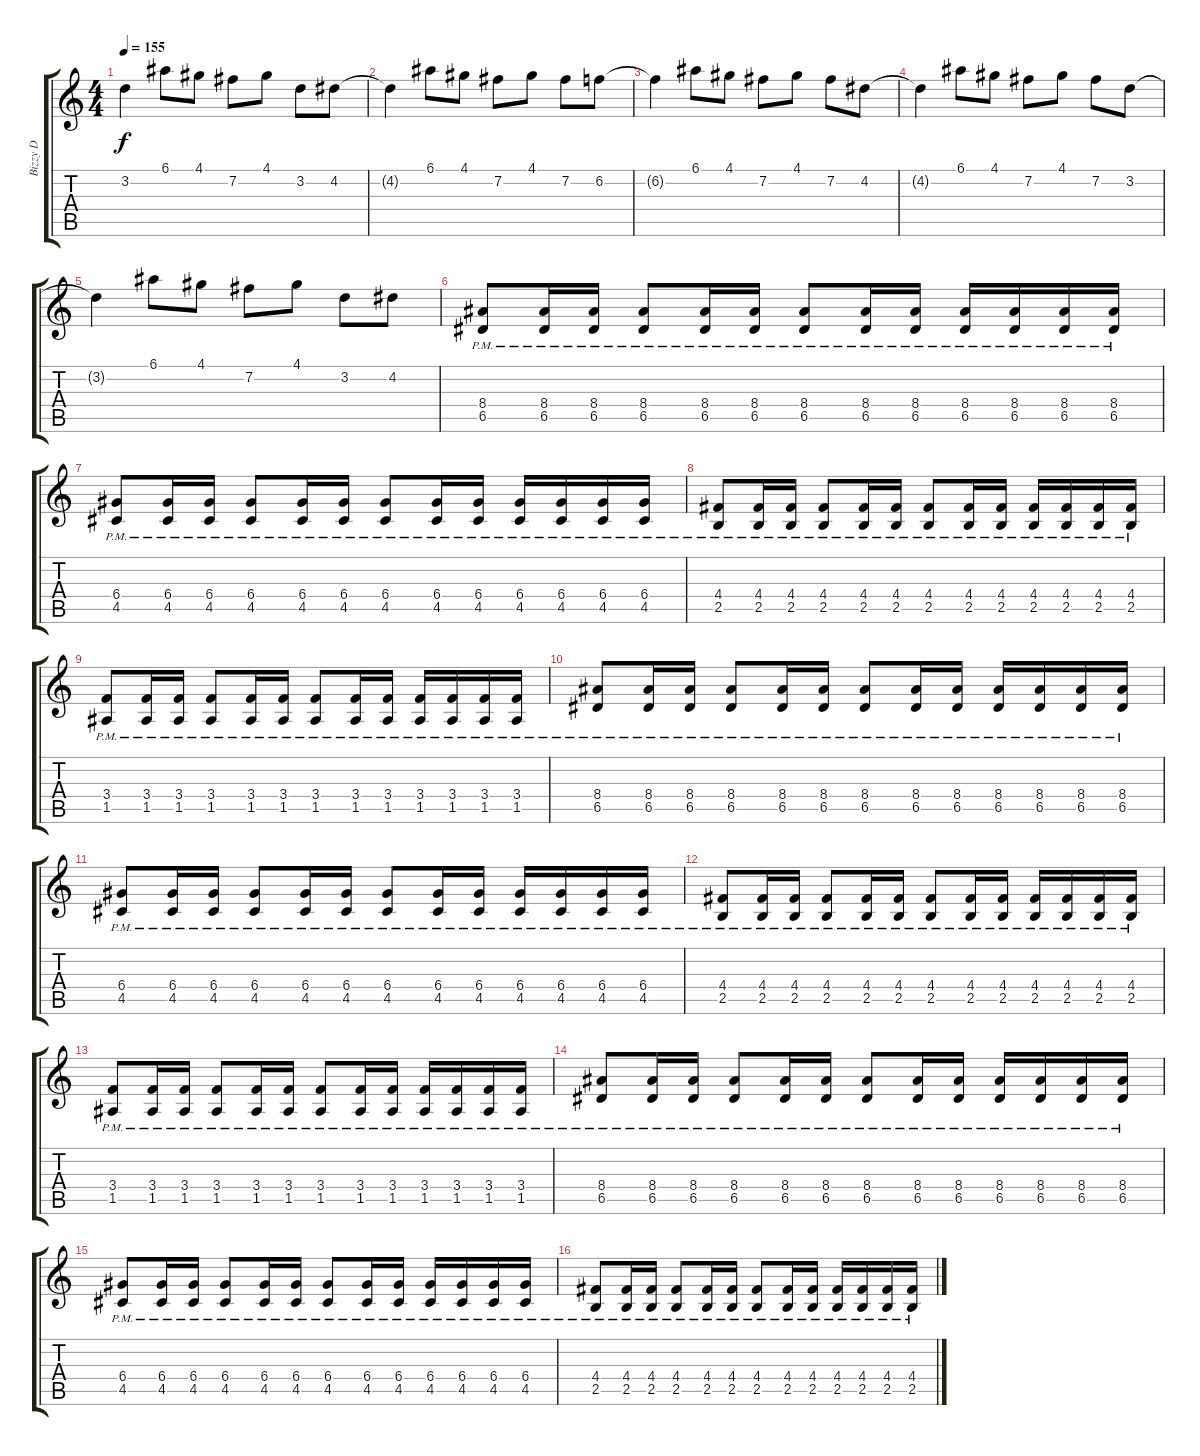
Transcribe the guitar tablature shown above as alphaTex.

\track ("Bizzy D" "Bizzy D") {instrument overdrivenguitar}
\staff {score tabs}
\tuning (E4 B3 G3 D3 A2 E2) {hide}
\ts (4 4)
\tempo 155
\clef g2
\ks c
3.2{t}.4{dy f} 6.1.8 4.1.8 7.2.8 4.1.8 3.2.8 4.2.8 |
4.2{t}.4 6.1.8 4.1.8 7.2.8 4.1.8 7.2.8 6.2.8 |
6.2{t}.4 6.1.8 4.1.8 7.2.8 4.1.8 7.2.8 4.2.8 |
4.2{t}.4 6.1.8 4.1.8 7.2.8 4.1.8 7.2.8 3.2.8 |
3.2{t}.4 6.1.8 4.1.8 7.2.8 4.1.8 3.2.8 4.2.8 |
(8.4 6.5{pm}).8 (8.4 6.5{pm}).16 (8.4 6.5{pm}).16 (8.4 6.5{pm}).8 (8.4 6.5{pm}).16 (8.4 6.5{pm}).16 (8.4 6.5{pm}).8 (8.4 6.5{pm}).16 (8.4 6.5{pm}).16 (8.4 6.5{pm}).16 (8.4 6.5{pm}).16 (8.4 6.5{pm}).16 (8.4 6.5{pm}).16 |
(6.4 4.5{pm}).8 (6.4 4.5{pm}).16 (6.4 4.5{pm}).16 (6.4 4.5{pm}).8 (6.4 4.5{pm}).16 (6.4 4.5{pm}).16 (6.4 4.5{pm}).8 (6.4 4.5{pm}).16 (6.4 4.5{pm}).16 (6.4 4.5{pm}).16 (6.4 4.5{pm}).16 (6.4 4.5{pm}).16 (6.4 4.5{pm}).16 |
(4.4 2.5{pm}).8 (4.4 2.5{pm}).16 (4.4 2.5{pm}).16 (4.4 2.5{pm}).8 (4.4 2.5{pm}).16 (4.4 2.5{pm}).16 (4.4 2.5{pm}).8 (4.4 2.5{pm}).16 (4.4 2.5{pm}).16 (4.4 2.5{pm}).16 (4.4 2.5{pm}).16 (4.4 2.5{pm}).16 (4.4 2.5{pm}).16 |
(3.4 1.5{pm}).8 (3.4 1.5{pm}).16 (3.4 1.5{pm}).16 (3.4 1.5{pm}).8 (3.4 1.5{pm}).16 (3.4 1.5{pm}).16 (3.4 1.5{pm}).8 (3.4 1.5{pm}).16 (3.4 1.5{pm}).16 (3.4 1.5{pm}).16 (3.4 1.5{pm}).16 (3.4 1.5{pm}).16 (3.4 1.5{pm}).16 |
(8.4 6.5{pm}).8 (8.4 6.5{pm}).16 (8.4 6.5{pm}).16 (8.4 6.5{pm}).8 (8.4 6.5{pm}).16 (8.4 6.5{pm}).16 (8.4 6.5{pm}).8 (8.4 6.5{pm}).16 (8.4 6.5{pm}).16 (8.4 6.5{pm}).16 (8.4 6.5{pm}).16 (8.4 6.5{pm}).16 (8.4 6.5{pm}).16 |
(6.4 4.5{pm}).8 (6.4 4.5{pm}).16 (6.4 4.5{pm}).16 (6.4 4.5{pm}).8 (6.4 4.5{pm}).16 (6.4 4.5{pm}).16 (6.4 4.5{pm}).8 (6.4 4.5{pm}).16 (6.4 4.5{pm}).16 (6.4 4.5{pm}).16 (6.4 4.5{pm}).16 (6.4 4.5{pm}).16 (6.4 4.5{pm}).16 |
(4.4 2.5{pm}).8 (4.4 2.5{pm}).16 (4.4 2.5{pm}).16 (4.4 2.5{pm}).8 (4.4 2.5{pm}).16 (4.4 2.5{pm}).16 (4.4 2.5{pm}).8 (4.4 2.5{pm}).16 (4.4 2.5{pm}).16 (4.4 2.5{pm}).16 (4.4 2.5{pm}).16 (4.4 2.5{pm}).16 (4.4 2.5{pm}).16 |
(3.4 1.5{pm}).8 (3.4 1.5{pm}).16 (3.4 1.5{pm}).16 (3.4 1.5{pm}).8 (3.4 1.5{pm}).16 (3.4 1.5{pm}).16 (3.4 1.5{pm}).8 (3.4 1.5{pm}).16 (3.4 1.5{pm}).16 (3.4 1.5{pm}).16 (3.4 1.5{pm}).16 (3.4 1.5{pm}).16 (3.4 1.5{pm}).16 |
(8.4 6.5{pm}).8 (8.4 6.5{pm}).16 (8.4 6.5{pm}).16 (8.4 6.5{pm}).8 (8.4 6.5{pm}).16 (8.4 6.5{pm}).16 (8.4 6.5{pm}).8 (8.4 6.5{pm}).16 (8.4 6.5{pm}).16 (8.4 6.5{pm}).16 (8.4 6.5{pm}).16 (8.4 6.5{pm}).16 (8.4 6.5{pm}).16 |
(6.4 4.5{pm}).8 (6.4 4.5{pm}).16 (6.4 4.5{pm}).16 (6.4 4.5{pm}).8 (6.4 4.5{pm}).16 (6.4 4.5{pm}).16 (6.4 4.5{pm}).8 (6.4 4.5{pm}).16 (6.4 4.5{pm}).16 (6.4 4.5{pm}).16 (6.4 4.5{pm}).16 (6.4 4.5{pm}).16 (6.4 4.5{pm}).16 |
(4.4 2.5{pm}).8 (4.4 2.5{pm}).16 (4.4 2.5{pm}).16 (4.4 2.5{pm}).8 (4.4 2.5{pm}).16 (4.4 2.5{pm}).16 (4.4 2.5{pm}).8 (4.4 2.5{pm}).16 (4.4 2.5{pm}).16 (4.4 2.5{pm}).16 (4.4 2.5{pm}).16 (4.4 2.5{pm}).16 (4.4 2.5{pm}).16
